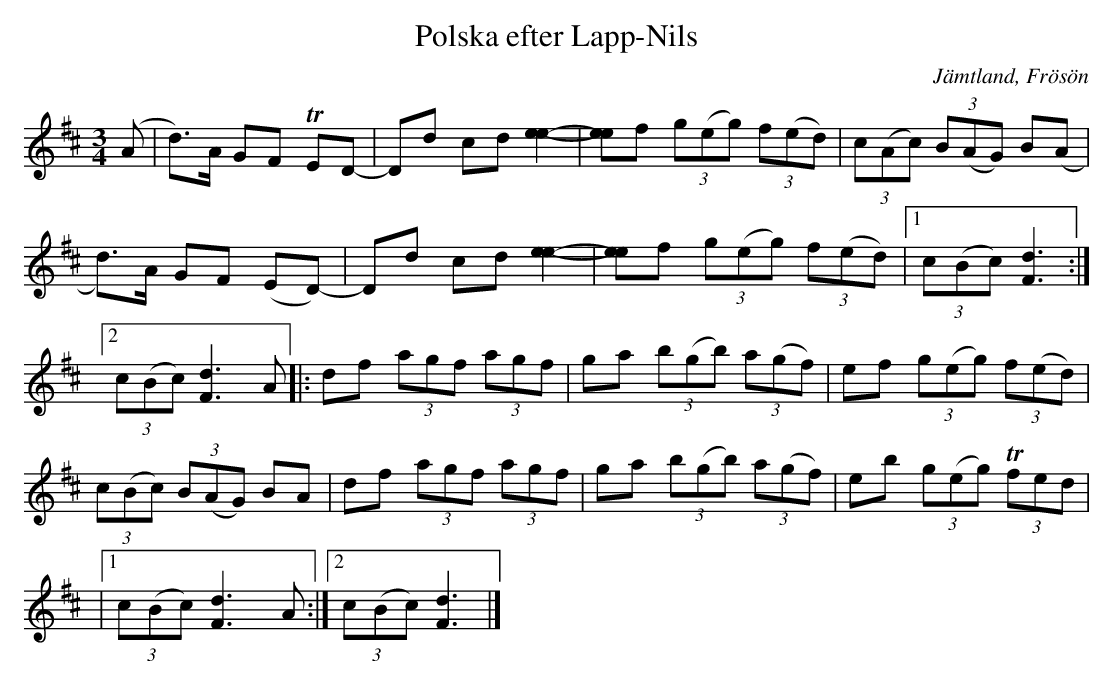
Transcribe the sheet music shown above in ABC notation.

X:1
T:Polska efter Lapp-Nils
O:Jämtland, Frösön
M:3/4
L:1/8
K:D
(A | d>)A GF TED- | Dd cd [ee]2- | [ee]f (3g(eg) (3f(ed) | (3c(Ac) (3B(AG) B(A |
     d>)A GF (ED-) | Dd cd [ee]2- | [ee]f (3g(eg) (3f(ed) |1 (3c(Bc) [Fd]3 :|2
(3c(Bc) [Fd]3 A |: df (3agf (3agf | ga (3b(gb) (3a(gf) | ef (3g(eg) (3f(ed) |
(3c(Bc) (3B(AG) BA | df (3agf (3agf | ga (3b(gb) (3a(gf) | eb (3g(eg) (3Tfed |
|1 (3c(Bc) [Fd]3  A :|2 (3c(Bc) [Fd]3 |]
